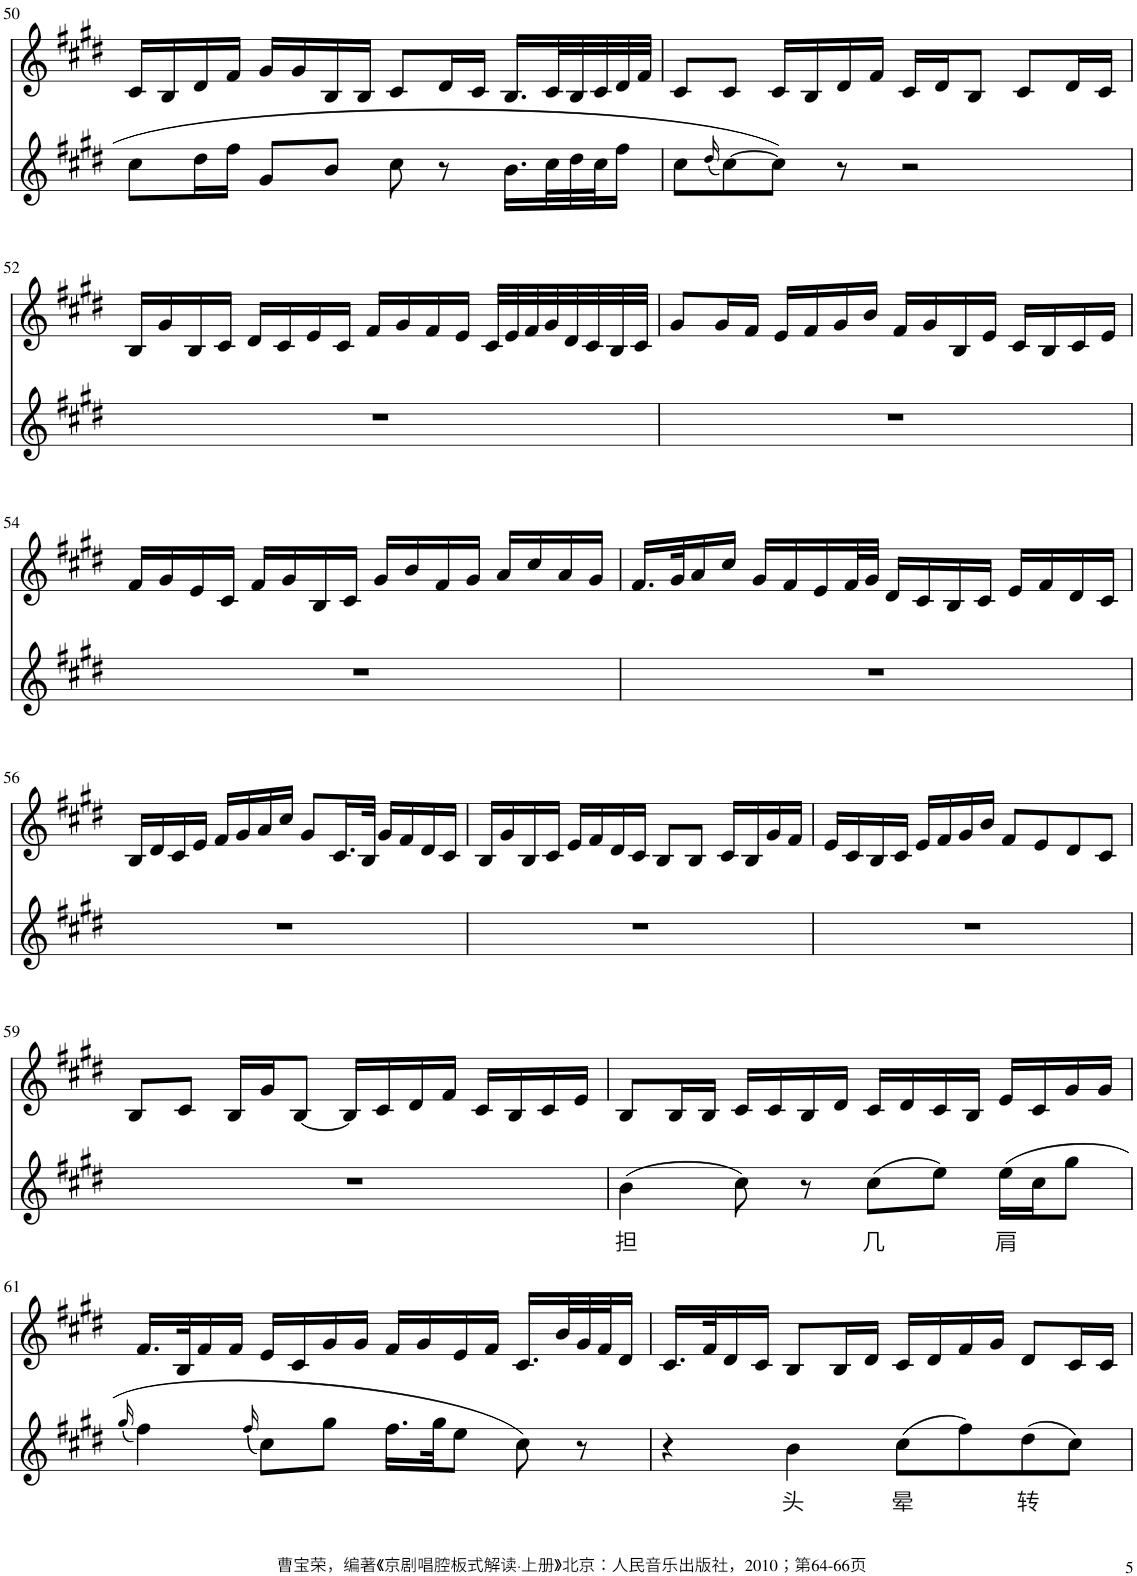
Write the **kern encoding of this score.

**kern	**text	**kern
*part2	*part2	*part1
*staff2	*staff2	*staff1
*I"Piano	*	*I"Piano
*I'Pno	*	*I'Pno
!!LO:PB:g=z
*clefG2	*	*clefG2
*k[f#c#g#d#]	*	*k[f#c#g#d#]
*M4/4	*	*M4/4
=50	=50	=50
8cc#\L	.	16c#/LL
.	.	16B/
16dd#\L	.	16d#/
16ff#\JJ	.	16f#/JJ
8g#/L	.	16g#/LL
.	.	16g#/
8b/J	.	16B/
.	.	16B/JJ
8cc#\	.	8c#/L
8r	.	16d#/L
.	.	16c#/JJ
16.b\LL	.	16.B/LL
32cc#\L	.	32c#/L
32dd#\	.	32B/
32cc#\J	.	32c#/
16ff#\JJ	.	32d#/
.	.	32f#/JJJ
=51	=51	=51
8cc#\L	.	8c#/L
(16qdd#/	.	.
[8cc#\)	.	8c#/J
8cc#\J]	.	16c#/LL
.	.	16B/
8r	.	16d#/
.	.	16f#/JJ
2r	.	16c#/LL
.	.	16d#/J
.	.	8B/J
.	.	8c#/L
.	.	16d#/L
.	.	16c#/JJ
!!LO:LB:g=z
=52	=52	=52
1r	.	16B/LL
.	.	16g#/
.	.	16B/
.	.	16c#/JJ
.	.	16d#/LL
.	.	16c#/
.	.	16e/
.	.	16c#/JJ
.	.	16f#/LL
.	.	16g#/
.	.	16f#/
.	.	16e/JJ
.	.	32c#/LLL
.	.	32e/
.	.	32f#/
.	.	32g#/
.	.	32d#/
.	.	32c#/
.	.	32B/
.	.	32c#/JJJ
=53	=53	=53
1r	.	8g#/L
.	.	16g#/L
.	.	16f#/JJ
.	.	16e/LL
.	.	16f#/
.	.	16g#/
.	.	16b/JJ
.	.	16f#/LL
.	.	16g#/
.	.	16B/
.	.	16e/JJ
.	.	16c#/LL
.	.	16B/
.	.	16c#/
.	.	16e/JJ
!!LO:LB:g=z
=54	=54	=54
1r	.	16f#/LL
.	.	16g#/
.	.	16e/
.	.	16c#/JJ
.	.	16f#/LL
.	.	16g#/
.	.	16B/
.	.	16c#/JJ
.	.	16g#/LL
.	.	16b/
.	.	16f#/
.	.	16g#/JJ
.	.	16a/LL
.	.	16cc#/
.	.	16a/
.	.	16g#/JJ
=55	=55	=55
1r	.	16.f#/LL
.	.	32g#/K
.	.	16a/
.	.	16cc#/JJ
.	.	16g#/LL
.	.	16f#/
.	.	16e/
.	.	32f#/L
.	.	32g#/JJJ
.	.	16d#/LL
.	.	16c#/
.	.	16B/
.	.	16c#/JJ
.	.	16e/LL
.	.	16f#/
.	.	16d#/
.	.	16c#/JJ
!!LO:LB:g=z
=56	=56	=56
1r	.	16B/LL
.	.	16d#/
.	.	16c#/
.	.	16e/JJ
.	.	16f#/LL
.	.	16g#/
.	.	16a/
.	.	16cc#/JJ
.	.	8g#/L
.	.	16.c#/L
.	.	32B/JJk
.	.	16g#/LL
.	.	16f#/
.	.	16d#/
.	.	16c#/JJ
=57	=57	=57
1r	.	16B/LL
.	.	16g#/
.	.	16B/
.	.	16c#/JJ
.	.	16e/LL
.	.	16f#/
.	.	16d#/
.	.	16c#/JJ
.	.	8B/L
.	.	8B/J
.	.	16c#/LL
.	.	16B/
.	.	16g#/
.	.	16f#/JJ
=58	=58	=58
1r	.	16e/LL
.	.	16c#/
.	.	16B/
.	.	16c#/JJ
.	.	16e/LL
.	.	16f#/
.	.	16g#/
.	.	16b/JJ
.	.	8f#/L
.	.	8e/
.	.	8d#/
.	.	8c#/J
!!LO:LB:g=z
=59	=59	=59
1r	.	8B/L
.	.	8c#/J
.	.	16B/LL
.	.	16g#/J
.	.	[8B/J
.	.	16B/LL]
.	.	16c#/
.	.	16d#/
.	.	16f#/JJ
.	.	16c#/LL
.	.	16B/
.	.	16c#/
.	.	16e/JJ
=60	=60	=60
!	!LO:LY:b	!
(4b\	担	8B/L
.	.	16B/L
.	.	16B/JJ
8cc#\)	.	16c#/LL
.	.	16c#/
8r	.	16B/
.	.	16d#/JJ
!	!LO:LY:b	!
(8cc#\L	几	16c#/LL
.	.	16d#/
8ee\J)	.	16c#/
.	.	16B/JJ
!	!LO:LY:b	!
(16ee\LL	肩	16e/LL
16cc#\J	.	16c#/
8gg#\J	.	16g#/
.	.	16g#/JJ
!!LO:LB:g=z
=61	=61	=61
(16qgg#/	.	.
4ff#\)	.	16.f#/LL
.	.	32B/K
.	.	16f#/
.	.	16f#/JJ
(16qff#/	.	.
8cc#\L)	.	16e/LL
.	.	16c#/
8gg#\J	.	16g#/
.	.	16g#/JJ
16.ff#\LL	.	16f#/LL
.	.	16g#/
32gg#\JK	.	.
8ee\J	.	16e/
.	.	16f#/JJ
8cc#\)	.	16.c#/LL
.	.	32b/L
8r	.	32g#/
.	.	32f#/J
.	.	16d#/JJ
=62	=62	=62
4r	.	16.c#/LL
.	.	32f#/K
.	.	16d#/
.	.	16c#/JJ
!	!LO:LY:b	!
4b\	头	8B/L
.	.	16B/L
.	.	16d#/JJ
!	!LO:LY:b	!
(8cc#\L	晕	16c#/LL
.	.	16d#/
8ff#\)	.	16f#/
.	.	16g#/JJ
!	!LO:LY:b	!
(8dd#\	转	8d#/L
8cc#\J)	.	16c#/L
.	.	16c#/JJ
=	=	=
*-	*-	*-
